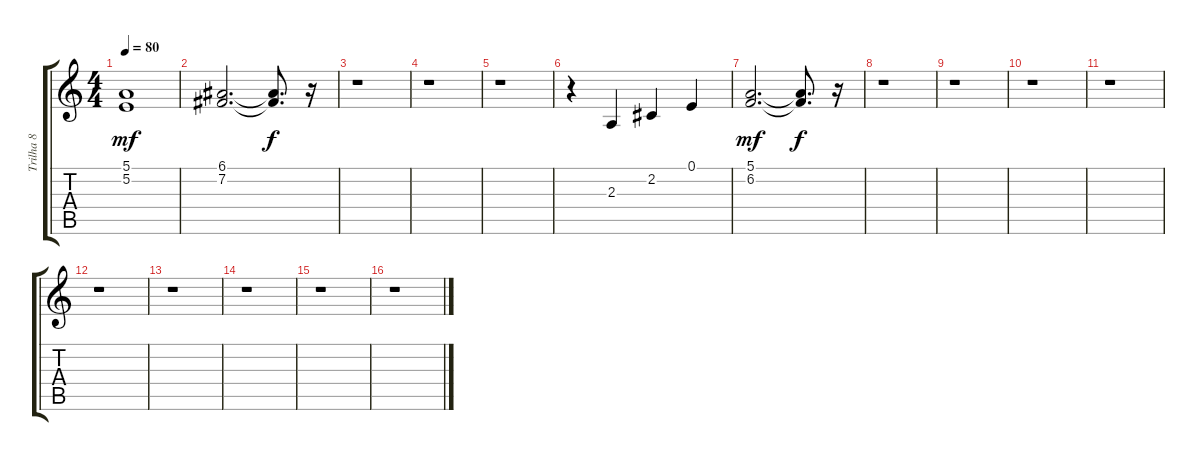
\track ("Trilha 8" "Trilha 8") {instrument synthvoice}
\staff {score tabs}
\tuning (E4 B3 G3 D3 A2 E2) {hide}
\ts (4 4)
\tempo 80
\clef g2
\ks c
(5.1 5.2).1{dy mf} |
(6.1 7.2).2{d} (6.1{t} 7.2{t}).8{d dy f} r.16 |
r.1 |
r.1 |
r.1 |
r.4 2.3.4 2.2.4 0.1.4 |
(5.1 6.2).2{d dy mf} (5.1{t} 6.2{t}).8{d dy f} r.16 |
r.1 |
r.1 |
r.1 |
r.1 |
r.1 |
r.1 |
r.1 |
r.1 |
r.1
